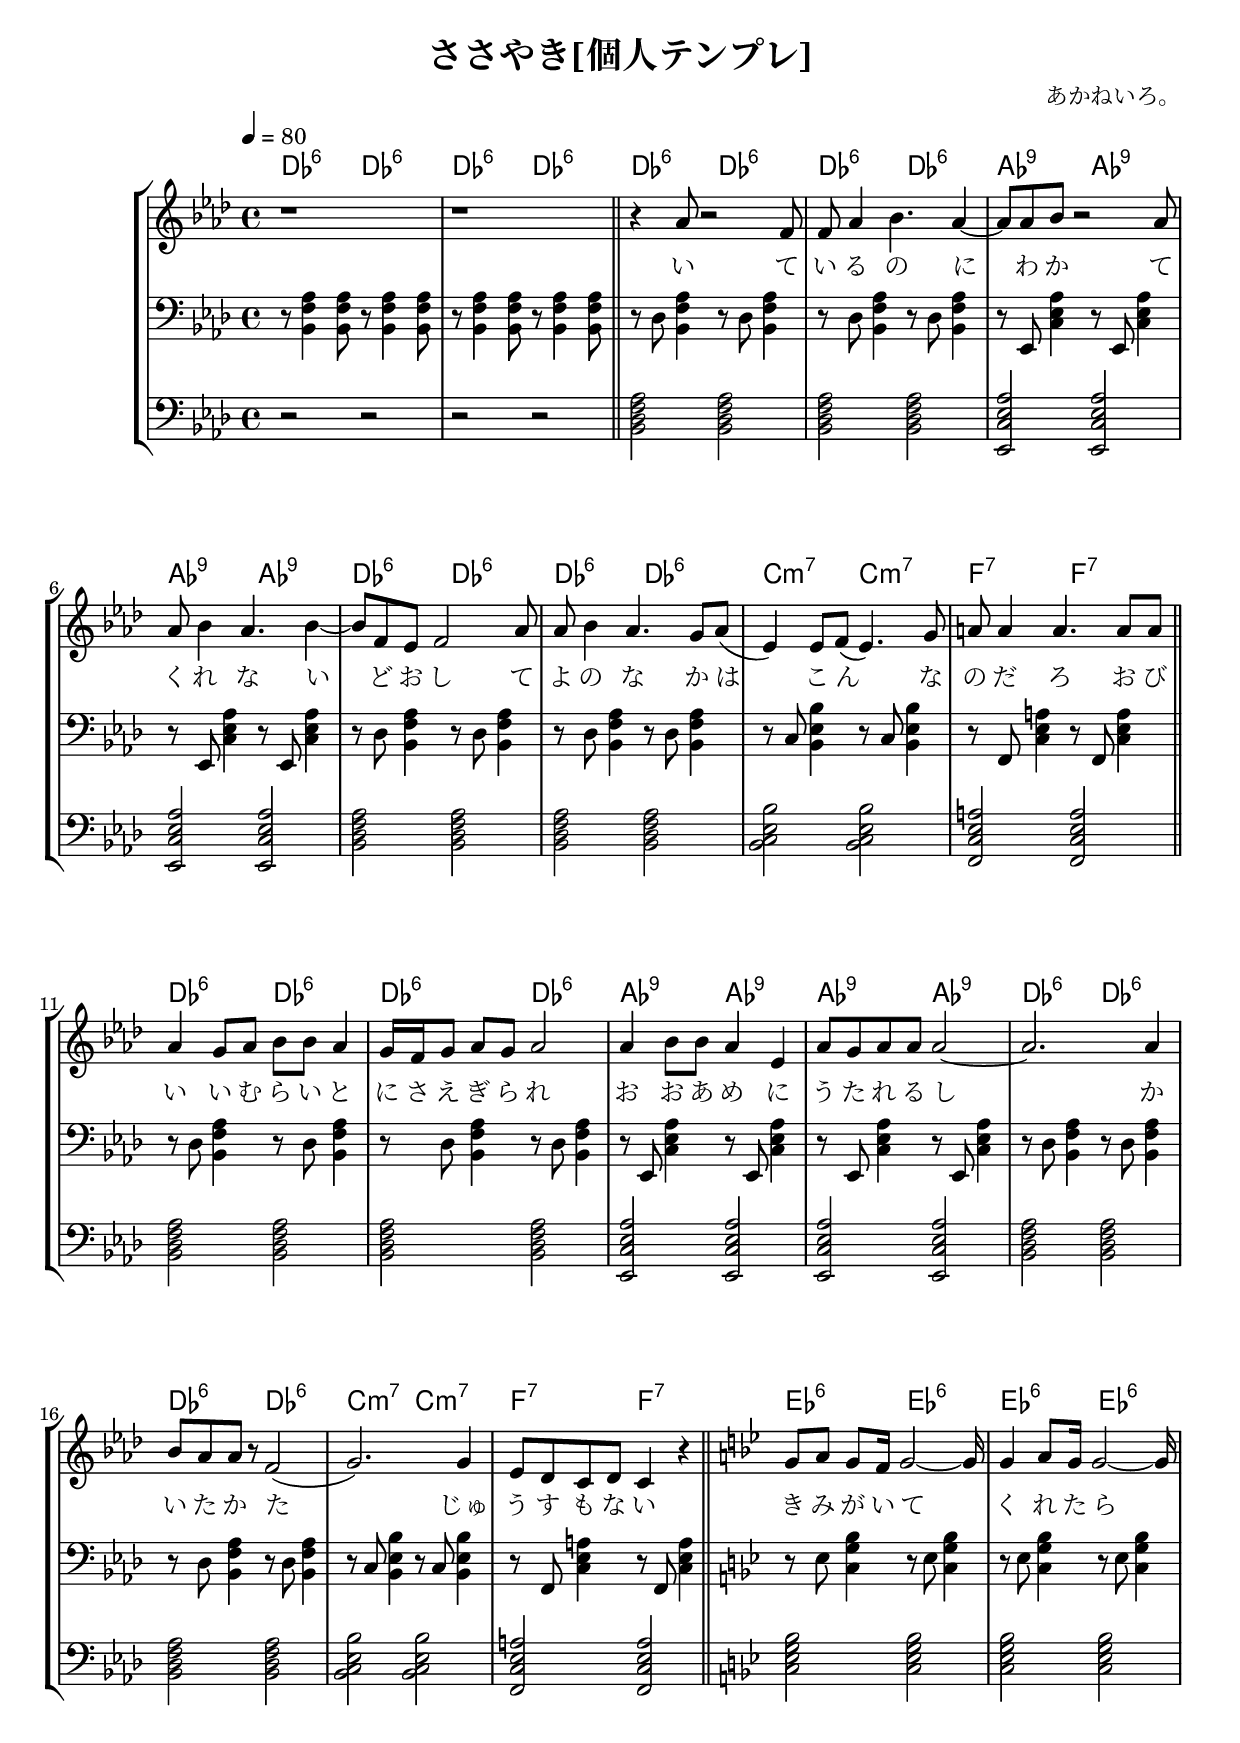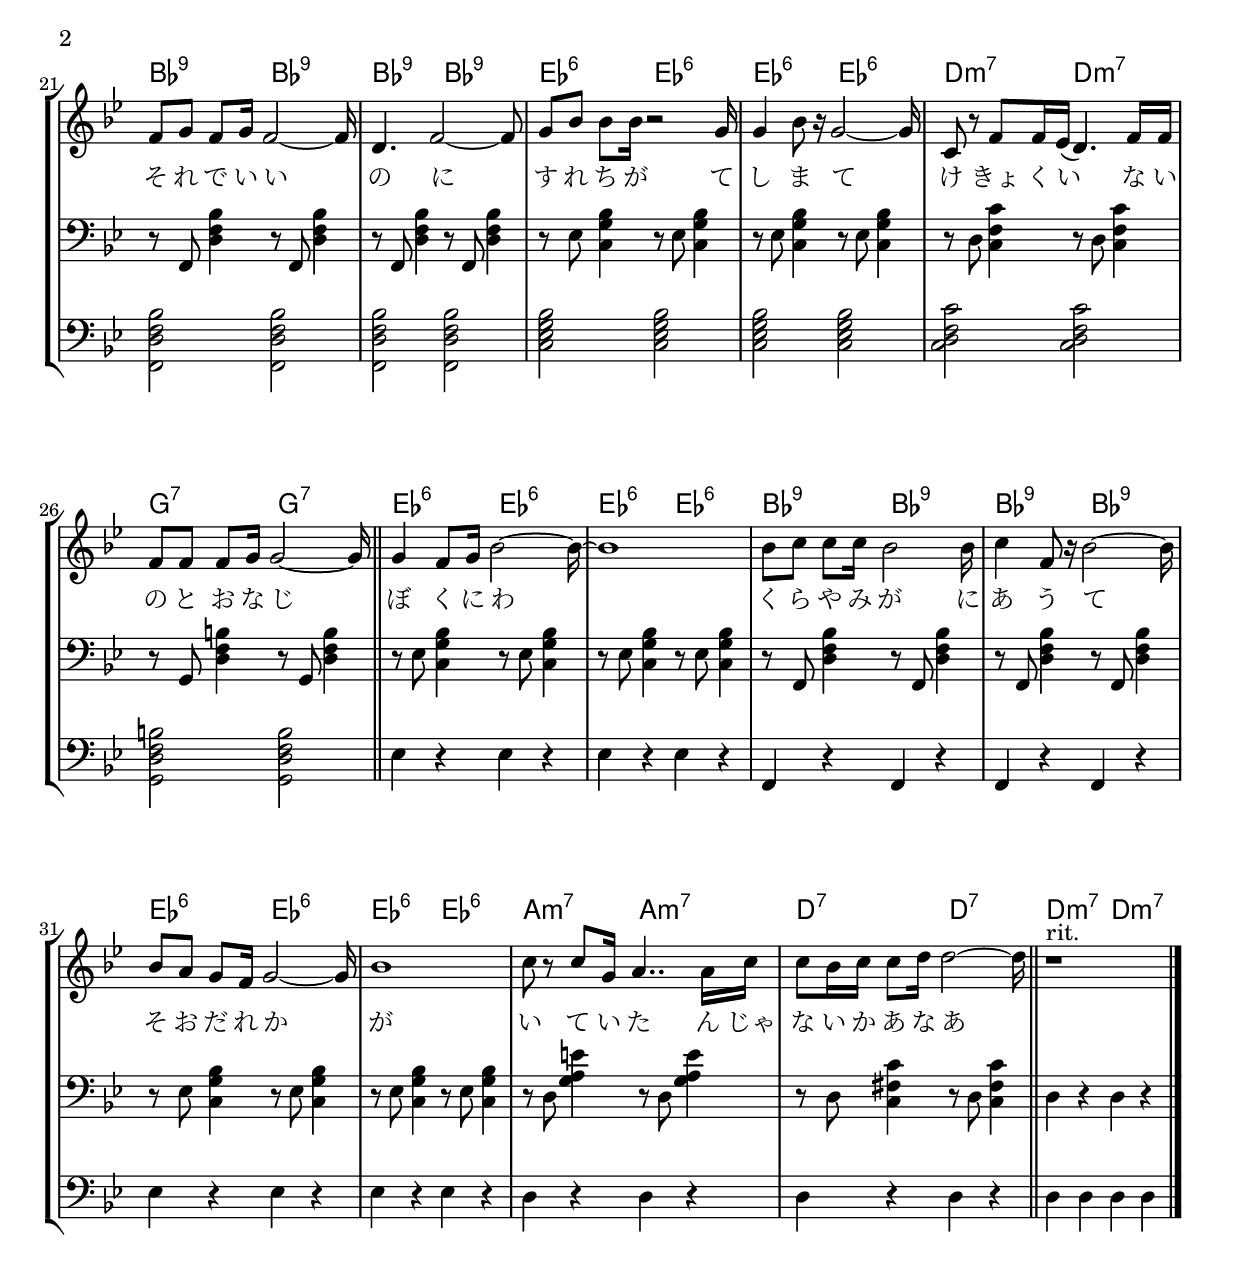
\version "2.12.1"

\header {
	title = \markup {ささやき[個人テンプレ]}
	composer = \markup \center-column {あかねいろ。}
}

harmony = \chordmode {
	des2:6 des:6 des:6 des:6 

	des:6 des:6 des:6 des:6 as:9 as:9 as:9 as:9 des:6 des:6 des:6 des:6 c:min7 c:min7 f:7 f:7 

	des:6 des:6 des:6 des:6 as:9 as:9 as:9 as:9 des:6 des:6 des:6 des:6 c:min7 c:min7 f:7 f:7 

	es:6 es:6 es:6 es:6 bes:9 bes:9 bes:9 bes:9 es:6 es:6 es:6 es:6 d:min7 d:min7 g:7 g:7 

	es:6 es:6 es:6 es:6 bes:9 bes:9 bes:9 bes:9 es:6 es:6 es:6 es:6 a:min7 a:min7 d:7 d:7 

	d:min7 d:min7 
}

melody = {
	\key as \major
	\tempo 4 = 80
	r1 | r1   
	\set Staff.midiInstrument = #"mmi0.34"
	r4 as'8  r2  f'8 
	f'8  as'4  bes'4.  as'4~ 
	as'8  as'8  bes'8  r2  as'8 
	as'8  bes'4  as'4.  bes'4~ 
	bes'8  f'8  es'8  f'2  as'8 
	as'8  bes'4  as'4.  g'8  as'8 
	(es'4)  es'8  f'8  (es'4.)  g'8 
	a'8  a'4  a'4.  a'8  	\set Staff.midiInstrument = #"mmi0.34"
	a'8 
	as'4  g'8  as'8  bes'8  bes'8  as'4 
	g'16  f'16  g'8  as'8  g'8  as'2 
	as'4  bes'8  bes'8  as'4  es'4 
	as'8  g'8  as'8  as'8  as'2~ 
	as'2.  as'4 
	bes'8  as'8  as'8  r8  f'2 
	(g'2.)  g'4 
	es'8  des'8  c'8  des'8  c'4  	r4 	\set Staff.midiInstrument = #"mmi0.34"
		\key bes \major
 g'8  a'8  g'8  f'16  g'2~g'16 
	g'4  a'8  g'16  g'2~g'16 
	f'8  g'8  f'8  g'16  f'2~f'16 
	d'4.  f'2~f'8 
	g'8  bes'8  bes'8  bes'16  r2  g'16 
	g'4  bes'8  r16  g'2~g'16 
	c'8  r8  f'8  f'16  es'16  (d'4.)  f'16  f'16 
	f'8  f'8  f'8  g'16  g'2~g'16
	\set Staff.midiInstrument = #"mmi0.34"
	 g'4  f'8  g'16  bes'2~bes'16~ 
	bes'1 
	 bes'8  c''8  c''8  c''16  bes'2  bes'16 
	c''4  f'8  r16  bes'2~bes'16 
	bes'8  a'8  g'8  f'16  g'2~g'16 
	bes'1 
	c''8  r8  c''8  g'16  a'4..  a'16  c''16 
	c''8  bes'16  c''16  c''8  d''16  d''2~d''16
	r1^"rit." \bar "|."
}

words = \lyricmode {
	
	い  て  い  る  の  に  わ  か  て  く  れ  な  い  ど  お  し  て  よ  の  な  か  は  こ  ん  な  の  だ  ろ  お  
	び  い  い  む  ら  い  と  に  さ  え  ぎ  ら  れ  お  お  あ  め  に  う  た  れ  る  し  か  い  た  か  た  じゅ  う  す  も  な  い  
	き  み  が  い  て  く  れ  た  ら  そ  れ  で  い  い  の  に  す  れ  ち  が  て  し  ま  て  け  きょ  く  い  な  い  の  と  お  な  じ  
	ぼ  く  に  わ  く  ら  や  み  が  に  あ  う  て  そ  お  だ  れ  か  が  い  て  い  た  ん  じゃ  な  い  か  あ  な  あ  
	
}

tempochange = {
	\tempo 4 = 80
	r1 | r1 \bar "||"
	\tempo 4 = 80
	r1 | r1 | r1 | r1 | r1 | r1 | r1 | r1 \bar "||"
	\tempo 4 = 80
	r1 | r1 | r1 | r1 | r1 | r1 | r1 | r1 \bar "||"
	\tempo 4 = 80
	r1 | r1 | r1 | r1 | r1 | r1 | r1 | r1 \bar "||"
	\tempo 4 = 80
	r1 | r1 | r1 | r1 | r1 | r1 | r1 | r1 \bar "||"
	\tempo 4 = 80
	\tempo 4 = 60 r2 \tempo 4 = 53 r2 \bar "|."
}

mainacc = {
	\clef bass
	\set Staff.midiInstrument = #"Acoustic Guitar (steel)"
	\key as \major
	\tempo 4 = 80
	r8 <bes, f as>4 <bes, f as>8
	r8 <bes, f as>4 <bes, f as>8
	r8 <bes, f as>4 <bes, f as>8
	r8 <bes, f as>4 <bes, f as>8
	\bar "||"

	\set Staff.midiInstrument = #"Acoustic Guitar (steel)"
	r8 des <bes, f as>4
	r8 des <bes, f as>4
	r8 des <bes, f as>4
	r8 des <bes, f as>4
	r8 es, <c es as>4
	r8 es, <c es as>4
	r8 es, <c es as>4
	r8 es, <c es as>4
	r8 des <bes, f as>4
	r8 des <bes, f as>4
	r8 des <bes, f as>4
	r8 des <bes, f as>4
	r8 c <bes, es bes>4
	r8 c <bes, es bes>4
	r8 f, <c es a>4
	r8 f, <c es a>4
	\bar "||"

	\set Staff.midiInstrument = #"Acoustic Guitar (steel)"
	r8 des <bes, f as>4
	r8 des <bes, f as>4
	r8 des <bes, f as>4
	r8 des <bes, f as>4
	r8 es, <c es as>4
	r8 es, <c es as>4
	r8 es, <c es as>4
	r8 es, <c es as>4
	r8 des <bes, f as>4
	r8 des <bes, f as>4
	r8 des <bes, f as>4
	r8 des <bes, f as>4
	r8 c <bes, es bes>4
	r8 c <bes, es bes>4
	r8 f, <c es a>4
	r8 f, <c es a>4
	\bar "||"

	\set Staff.midiInstrument = #"Acoustic Guitar (steel)"
	\key bes \major
	r8 es <c g bes>4
	r8 es <c g bes>4
	r8 es <c g bes>4
	r8 es <c g bes>4
	r8 f, <d f bes>4
	r8 f, <d f bes>4
	r8 f, <d f bes>4
	r8 f, <d f bes>4
	r8 es <c g bes>4
	r8 es <c g bes>4
	r8 es <c g bes>4
	r8 es <c g bes>4
	r8 d <c f c'>4
	r8 d <c f c'>4
	r8 g, <d f b>4
	r8 g, <d f b>4
	\bar "||"

	\set Staff.midiInstrument = #"Acoustic Guitar (steel)"
	r8 es <c g bes>4
	r8 es <c g bes>4
	r8 es <c g bes>4
	r8 es <c g bes>4
	r8 f, <d f bes>4
	r8 f, <d f bes>4
	r8 f, <d f bes>4
	r8 f, <d f bes>4
	r8 es <c g bes>4
	r8 es <c g bes>4
	r8 es <c g bes>4
	r8 es <c g bes>4
	r8 d <g a e'>4
	r8 d <g a e'>4
	r8 d <c fis c'>4
	r8 d <c fis c'>4
	\bar "||"

	\set Staff.midiInstrument = #"Acoustic Guitar (steel)"
	d4 r4
	d4 r4
	\bar "|."
}

subacc = {
	\clef bass
	\set Staff.midiInstrument = #"Electric Guitar (clean)"
	\key as \major
	\tempo 4 = 80
	r2
	r2
	r2
	r2
	\bar "||"

	\set Staff.midiInstrument = #"Electric Guitar (clean)"
	<des bes, f as>2
	<des bes, f as>2
	<des bes, f as>2
	<des bes, f as>2
	<es, c es as>2
	<es, c es as>2
	<es, c es as>2
	<es, c es as>2
	<des bes, f as>2
	<des bes, f as>2
	<des bes, f as>2
	<des bes, f as>2
	<c bes, es bes>2
	<c bes, es bes>2
	<f, c es a>2
	<f, c es a>2
	\bar "||"

	\set Staff.midiInstrument = #"Electric Guitar (clean)"
	<des bes, f as>2
	<des bes, f as>2
	<des bes, f as>2
	<des bes, f as>2
	<es, c es as>2
	<es, c es as>2
	<es, c es as>2
	<es, c es as>2
	<des bes, f as>2
	<des bes, f as>2
	<des bes, f as>2
	<des bes, f as>2
	<c bes, es bes>2
	<c bes, es bes>2
	<f, c es a>2
	<f, c es a>2
	\bar "||"

	\set Staff.midiInstrument = #"Electric Guitar (clean)"
	\key bes \major
	<es c g bes>2
	<es c g bes>2
	<es c g bes>2
	<es c g bes>2
	<f, d f bes>2
	<f, d f bes>2
	<f, d f bes>2
	<f, d f bes>2
	<es c g bes>2
	<es c g bes>2
	<es c g bes>2
	<es c g bes>2
	<d c f c'>2
	<d c f c'>2
	<g, d f b>2
	<g, d f b>2
	\bar "||"

	\set Staff.midiInstrument = #"Electric Guitar (clean)"
	es4 r4
	es4 r4
	es4 r4
	es4 r4
	f,4 r4
	f,4 r4
	f,4 r4
	f,4 r4
	es4 r4
	es4 r4
	es4 r4
	es4 r4
	d4 r4
	d4 r4
	d4 r4
	d4 r4
	\bar "||"

	\set Staff.midiInstrument = #"Electric Guitar (clean)"
	d4 d4
	d4 d4
	\bar "|."
}

percA = {
	\drummode {
	r1  |r2. hho4  \bar "||"
	r1  |r2. hho4  |r1  |r2. hho4  |r1  |r2. hho4  |r1  |r2. hho4  \bar "||"
	r1  |r2. hho4  |r1  |r2. hho4  |r1  |r2. hho4  |r1  |r2. hho4  \bar "||"
	r1  |r2. hho4  |r1  |r2. hho4  |r1  |r2. hho4  |r1  |r2. hho4  \bar "||"
	r8 cymr16 cymr16 cymr8 cymr16 cymr16 cymr8 cymr16 cymr16 cymr8 cymr8  |cymr8 cymr16 cymr16 cymr8 cymr16 cymr16 cymr8 cymr16 cymr16 cymr8 cymr8  |cymr8 cymr16 cymr16 cymr8 cymr16 cymr16 cymr8 cymr16 cymr16 cymr8 cymr16 cymr16  |cymr8 cymr16 cymr16 cymr8 cymr16 cymr16 cymr8 cymr16 cymr16 cymr8 cymr8  |r8 cymr16 cymr16 cymr8 cymr16 cymr16 cymr8 cymr16 cymr16 cymr8 cymr8  |cymr8 cymr16 cymr16 cymr8 cymr16 cymr16 cymr8 cymr16 cymr16 cymr8 cymr8  |cymr8 cymr16 cymr16 cymr8 cymr16 cymr16 cymr8 cymr16 cymr16 cymr8 cymr16 cymr16  |cymr8 cymr16 cymr16 cymr8 cymr16 cymr16 cymr8 cymr16 cymr16 cymr8 cymr8  \bar "||"
	r8 hh4 hh4 hh4 hh8  \bar "|."
	}
}

percB = {
	\drummode {
	r16 hhp16 hhp8 hhp16 hhp8 hhp2 r16  |r16 hhp16 hhp8 hhp16 hhp8 hhp2 hhp16  \bar "||"
	r16 hhp16 hhp8 hhp16 hhp8 hhp2 r16  |r16 hhp16 hhp8 hhp16 hhp8 hhp2 r16  |r16 hhp16 hhp8 hhp16 hhp8 hhp2 r16  |r16 hhp16 hhp8 hhp16 hhp8 hhp2 r16  |r16 hhp16 hhp8 hhp16 hhp8 hhp2 r16  |r16 hhp16 hhp8 hhp16 hhp8 hhp2 r16  |r16 hhp16 hhp8 hhp16 hhp8 hhp2 r16  |r16 hhp16 hhp8 hhp16 hhp8 hhp2 hhp16  \bar "||"
	r16 hhp16 hhp8 hhp16 hhp8 hhp2 r16  |r16 hhp16 hhp8 hhp16 hhp8 hhp2 r16  |r16 hhp16 hhp8 hhp16 hhp8 hhp2 r16  |r16 hhp16 hhp8 hhp16 hhp8 hhp2 r16  |r16 hhp16 hhp8 hhp16 hhp8 hhp2 r16  |r16 hhp16 hhp8 hhp16 hhp8 hhp2 r16  |r16 hhp16 hhp8 hhp16 hhp8 hhp2 r16  |r16 hhp16 hhp8 hhp16 hhp8 hhp2 hhp16  \bar "||"
	r16 hhp16 hhp8 hhp16 hhp8 hhp2 r16  |r16 hhp16 hhp8 hhp16 hhp8 hhp2 r16  |r16 hhp16 hhp8 hhp16 hhp8 hhp2 r16  |r16 hhp16 hhp8 hhp16 hhp8 hhp2 r16  |r16 hhp16 hhp8 hhp16 hhp8 hhp2 r16  |r16 hhp16 hhp8 hhp16 hhp8 hhp2 r16  |r16 hhp16 hhp8 hhp16 hhp8 hhp2 r16  |r16 hhp16 hhp8 hhp16 hhp8 hhp2 hhp16  \bar "||"
	r4 sn2 sn4  |r4 sn8 sn4. sn4  |r4 sn2 sn4  |r4 sn8 sn4. sn4  |r4 sn2 sn4  |r4 sn8 sn4. sn4  |r4 sn2 sn4  |r4 sn2 sn8 sn16 sn16  \bar "||"
	r8 sn4 sn4 sn4 sn8  \bar "|."
	}
}

percC = {
	\drummode {
	hh8. hh8. hh2 r8  |hh8. hh8. hh4 hh4 hh8  \bar "||"
	hh8. hh8. hh2 r8  |hh8. hh8. hh2 hh8  |hh8. hh8. hh2 r8  |hh8. hh8. hh2 hh8  |hh8. hh8. hh2 r8  |hh8. hh8. hh2 hh8  |hh8. hh8. hh2 r8  |hh8. hh8. hh4 hh4 hh8  \bar "||"
	hh8. hh8. hh2 r8  |hh8. hh8. hh2 hh8  |hh8. hh8. hh2 r8  |hh8. hh8. hh2 hh8  |hh8. hh8. hh2 r8  |hh8. hh8. hh2 hh8  |hh8. hh8. hh2 r8  |hh8. hh8. hh4 hh4 hh8  \bar "||"
	hh8. hh8. hh2 r8  |hh8. hh8. hh2 hh8  |hh8. hh8. hh2 r8  |hh8. hh8. hh2 hh8  |hh8. hh8. hh2 r8  |hh8. hh8. hh2 hh8  |hh8. hh8. hh2 r8  |hh8. hh8. hh4 hh4 hh8  \bar "||"
	bd8. bd16 bd8. bd16 bd8. bd16 bd8. bd16  |bd8. bd16 bd8. bd16 bd8. bd16 bd4  |bd8. bd16 bd8. bd16 bd8. bd16 bd8. bd16  |bd8. bd16 bd8. bd16 bd8. bd16 bd4  |bd8. bd16 bd8. bd16 bd8. bd16 bd8. bd16  |bd8. bd16 bd8. bd16 bd8. bd16 bd4  |bd8. bd16 bd8. bd16 bd8. bd16 bd8. bd16  |bd8. bd16 bd8. bd16 bd8. bd16 bd8. bd16  \bar "||"
	bd16 bd4. r16 bd16 bd8. bd4  \bar "|."
	}
}

percD = {
	\drummode {
	r2 ss2  |r2 ss2  \bar "||"
	r2 ss2  |r2 ss2  |r2 ss2  |r2 ss2  |r2 ss2  |r2 ss2  |r2 ss2  |r2 ss2  \bar "||"
	r2 ss2  |r2 ss2  |r2 ss2  |r2 ss2  |r2 ss2  |r2 ss2  |r2 ss2  |r2 ss2  \bar "||"
	r2 ss2  |r2 ss2  |r2 ss2  |r2 ss2  |r2 ss2  |r2 ss2  |r2 ss2  |r2 ss2  \bar "||"
	r1  |r2 r16 tommh4. r16  |r1  |r2 r16 tommh4. r16  |r1  |r2 r16 tommh4. r16  |r1  |r4. tommh2 r8  \bar "||"
	r2 r16 cymc16 cymc4.  \bar "|."
	}
}

percE = {
	\drummode {
	bd2 r8 bd4 bd8  |bd4. bd4 bd4.  \bar "||"
	bd2 r8 bd4 bd8  |bd4. bd4 bd4 bd8  |bd2 r8 bd4 bd8  |bd4. bd4 bd4 bd8  |bd2 r8 bd4 bd8  |bd4. bd4 bd4 bd8  |bd2 r8 bd4 bd8  |bd4. bd4 bd4.  \bar "||"
	bd2 r8 bd4 bd8  |bd4. bd4 bd4 bd8  |bd2 r8 bd4 bd8  |bd4. bd4 bd4 bd8  |bd2 r8 bd4 bd8  |bd4. bd4 bd4 bd8  |bd2 r8 bd4 bd8  |bd4. bd4 bd4.  \bar "||"
	bd2 r8 bd4 bd8  |bd4. bd4 bd4 bd8  |bd2 r8 bd4 bd8  |bd4. bd4 bd4 bd8  |bd2 r8 bd4 bd8  |bd4. bd4 bd4 bd8  |bd2 r8 bd4 bd8  |bd4. bd4 bd4.  \bar "||"
	r1  |r2. r8 toml8  |r1  |r2. r8 toml8  |r1  |r2. r8 toml8  |r1  |r2 r16 toml4. r16  \bar "||"
	r1  \bar "|."
	}
}

percF = {
	\drummode {
	r1 | r1 \bar "||"
	r1 | r1 | r1 | r1 | r1 | r1 | r1 | r1 \bar "||"
	r1 | r1 | r1 | r1 | r1 | r1 | r1 | r1 \bar "||"
	r1 | r1 | r1 | r1 | r1 | r1 | r1 | r1 \bar "||"
	cymc1  |r1 |r1 |r1 |cymc1  |r1 |r1 |r1 \bar "||"
	r2 r8 rb4 rb8  \bar "|."
	}
}

percG = {
	\drummode {
	r1 | r1 \bar "||"
	r1 | r1 | r1 | r1 | r1 | r1 | r1 | r1 \bar "||"
	r1 | r1 | r1 | r1 | r1 | r1 | r1 | r1 \bar "||"
	r1 | r1 | r1 | r1 | r1 | r1 | r1 | r1 \bar "||"
	r1 | r1 | r1 | r1 | r1 | r1 | r1 | r1 \bar "||"
	r4. hc16 hc2 r16  \bar "|."
	}
}

percH = {
	\drummode {
	r1 | r1 \bar "||"
	r1 | r1 | r1 | r1 | r1 | r1 | r1 | r1 \bar "||"
	r1 | r1 | r1 | r1 | r1 | r1 | r1 | r1 \bar "||"
	r1 | r1 | r1 | r1 | r1 | r1 | r1 | r1 \bar "||"
	r1 | r1 | r1 | r1 | r1 | r1 | r1 | r1 \bar "||"
	r8. cymr16 cymr2 r16 cymr8.  \bar "|."
	}
}

\score {
	<<
		\new StaffGroup <<
			\new ChordNames {\harmony}
			\new Voice = "melody" {\melody}
			\new Lyrics \lyricsto "melody" \words
			\new Staff = "mainacc" {\mainacc}
			\new Staff = "subacc" {\subacc}
		>>
	>>
	\layout { }
}
